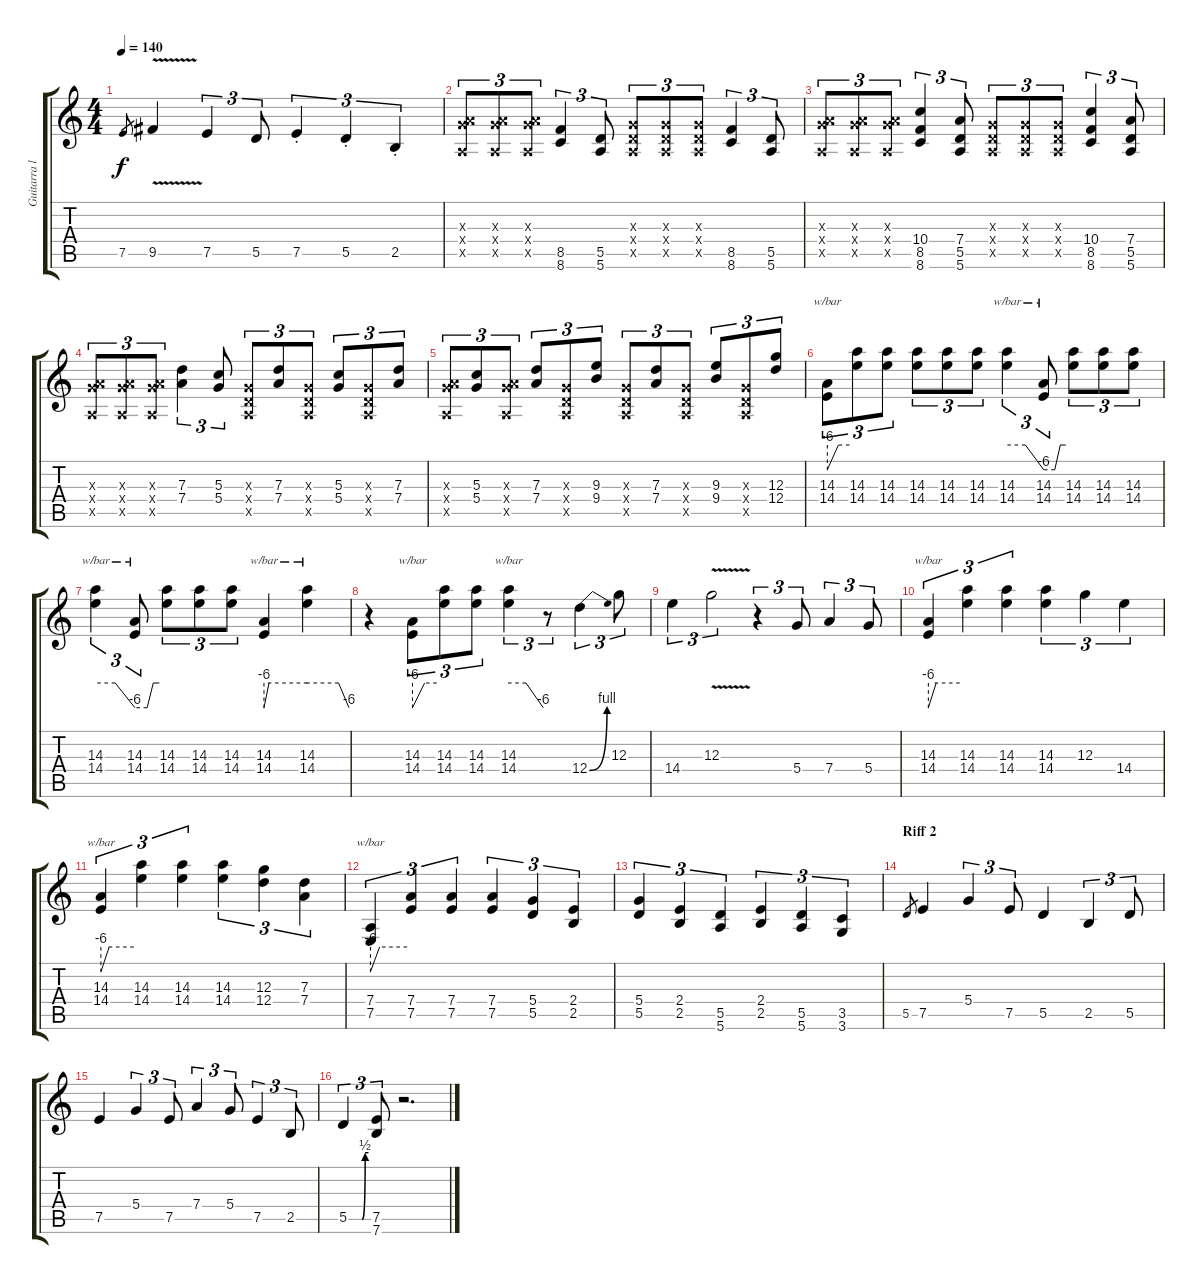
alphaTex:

\track ("Guitarra líder" "Guitarra l") {instrument distortionguitar}
\staff {score tabs}
\tuning (E4 B3 G3 D3 A2 E2) {hide}
\ts (4 4)
\tempo 140
\clef g2
\ks c
7.5.8{gr dy f} 9.5{v}.4 7.5.4{tu (3 2)} 5.5.8{tu (3 2)} 7.5{st}.4{tu (3 2)} 5.5{st}.4{tu (3 2)} 2.5{st}.4{tu (3 2)} |
(0.3{x} 7.4{x} 0.5{x}).8{tu (3 2) volume 16} (0.3{x} 7.4{x} 0.5{x}).8{tu (3 2)} (0.3{x} 7.4{x} 0.5{x}).8{tu (3 2)} (8.5 8.6).4{tu (3 2)} (5.5 5.6).8{tu (3 2)} (0.3{x} 0.4{x} 0.5{x}).8{tu (3 2)} (0.3{x} 0.4{x} 0.5{x}).8{tu (3 2)} (0.3{x} 0.4{x} 0.5{x}).8{tu (3 2)} (8.5 8.6).4{tu (3 2)} (5.5 5.6).8{tu (3 2)} |
(0.3{x} 7.4{x} 0.5{x}).8{tu (3 2)} (0.3{x} 7.4{x} 0.5{x}).8{tu (3 2)} (0.3{x} 7.4{x} 0.5{x}).8{tu (3 2)} (10.4 8.5 8.6).4{tu (3 2)} (7.4 5.5 5.6).8{tu (3 2)} (0.3{x} 0.4{x} 0.5{x}).8{tu (3 2)} (0.3{x} 0.4{x} 0.5{x}).8{tu (3 2)} (0.3{x} 0.4{x} 0.5{x}).8{tu (3 2)} (10.4 8.5 8.6).4{tu (3 2)} (7.4 5.5 5.6).8{tu (3 2)} |
(0.3{x} 7.4{x} 0.5{x}).8{tu (3 2)} (0.3{x} 7.4{x} 0.5{x}).8{tu (3 2)} (0.3{x} 7.4{x} 0.5{x}).8{tu (3 2)} (7.3 7.4).4{tu (3 2)} (5.3 5.4).8{tu (3 2)} (0.3{x} 0.4{x} 0.5{x}).8{tu (3 2)} (7.3 7.4).8{tu (3 2)} (0.3{x} 0.4{x} 0.5{x}).8{tu (3 2)} (5.3 5.4).8{tu (3 2)} (0.3{x} 0.4{x} 0.5{x}).8{tu (3 2)} (7.3 7.4).8{tu (3 2)} |
(0.3{x} 7.4{x} 0.5{x}).8{tu (3 2)} (5.3 5.4).8{tu (3 2)} (0.3{x} 7.4{x} 0.5{x}).8{tu (3 2)} (7.3 7.4).8{tu (3 2)} (0.3{x} 0.4{x} 0.5{x}).8{tu (3 2)} (9.3 9.4).8{tu (3 2)} (0.3{x} 0.4{x} 0.5{x}).8{tu (3 2)} (7.3 7.4).8{tu (3 2)} (0.3{x} 0.4{x} 0.5{x}).8{tu (3 2)} (9.3 9.4).8{tu (3 2)} (0.3{x} 0.4{x} 0.5{x}).8{tu (3 2)} (12.3 12.4).8{tu (3 2)} |
(14.3 14.4).8{tu (3 2) tbe (custom default 0 -24 30 0 60 0)} (14.3 14.4).8{tu (3 2)} (14.3 14.4).8{tu (3 2)} (14.3 14.4).8{tu (3 2)} (14.3 14.4).8{tu (3 2)} (14.3 14.4).8{tu (3 2)} (14.3 14.4).4{tu (3 2) tbe (custom default 0 0 30 0 60 -24)} (14.3 14.4).8{tu (3 2) tbe (custom default 0 -24 30 -24 45 0 60 0)} (14.3 14.4).8{tu (3 2)} (14.3 14.4).8{tu (3 2)} (14.3 14.4).8{tu (3 2)} |
(14.3 14.4).4{tu (3 2) tbe (custom default 0 0 30 0 60 -24)} (14.3 14.4).8{tu (3 2) tbe (custom default 0 -24 30 -24 45 0 60 0)} (14.3 14.4).8{tu (3 2)} (14.3 14.4).8{tu (3 2)} (14.3 14.4).8{tu (3 2)} (14.3 14.4).4{tbe (custom default 0 -24 7 0 60 0)} (14.3 14.4).4{tbe (custom default 0 0 45 0 60 -24)} |
r.4 (14.3 14.4).8{tu (3 2) tbe (custom default 0 -24 30 0 60 0)} (14.3 14.4).8{tu (3 2)} (14.3 14.4).8{tu (3 2)} (14.3 14.4).4{tu (3 2) tbe (custom default 0 0 30 0 60 -24)} r.8{tu (3 2)} 12.4{be (bend 0 0 60 4)}.4{tu (3 2)} 12.3.8{tu (3 2)} |
14.4.4{tu (3 2)} 12.3{v}.2{tu (3 2)} r.4{tu (3 2)} 5.4.8{tu (3 2)} 7.4.4{tu (3 2)} 5.4.8{tu (3 2)} |
(14.3 14.4).4{tu (3 2) tbe (custom default 0 -24 15 0 60 0)} (14.3 14.4).4{tu (3 2)} (14.3 14.4).4{tu (3 2)} (14.3 14.4).4{tu (3 2)} 12.3.4{tu (3 2)} 14.4.4{tu (3 2)} |
(14.3 14.4).4{tu (3 2) tbe (custom default 0 -24 15 0 60 0)} (14.3 14.4).4{tu (3 2)} (14.3 14.4).4{tu (3 2)} (14.3 14.4).4{tu (3 2)} (12.3 12.4).4{tu (3 2)} (7.3 7.4).4{tu (3 2)} |
(7.4 7.5).4{tu (3 2) tbe (custom default 0 -24 15 0 60 0)} (7.4 7.5).4{tu (3 2)} (7.4 7.5).4{tu (3 2)} (7.4 7.5).4{tu (3 2)} (5.4 5.5).4{tu (3 2)} (2.4 2.5).4{tu (3 2)} |
(5.4 5.5).4{tu (3 2)} (2.4 2.5).4{tu (3 2)} (5.5 5.6).4{tu (3 2)} (2.4 2.5).4{tu (3 2) volume 14} (5.5 5.6).4{tu (3 2)} (3.5 3.6).4{tu (3 2)} |
\section ("" "Riff 2")
5.5.8{gr} 7.5.4 5.4.4{tu (3 2)} 7.5.8{tu (3 2)} 5.5.4 2.5.4{tu (3 2)} 5.5.8{tu (3 2)} |
7.5.4 5.4.4{tu (3 2)} 7.5.8{tu (3 2)} 7.4.4{tu (3 2)} 5.4.8{tu (3 2)} 7.5.4{tu (3 2)} 2.5.8{tu (3 2)} |
5.5{be (custom 0 0 40 0 50 2 60 2)}.4{tu (3 2)} (7.5 7.6).8{tu (3 2)} r.2{d}
